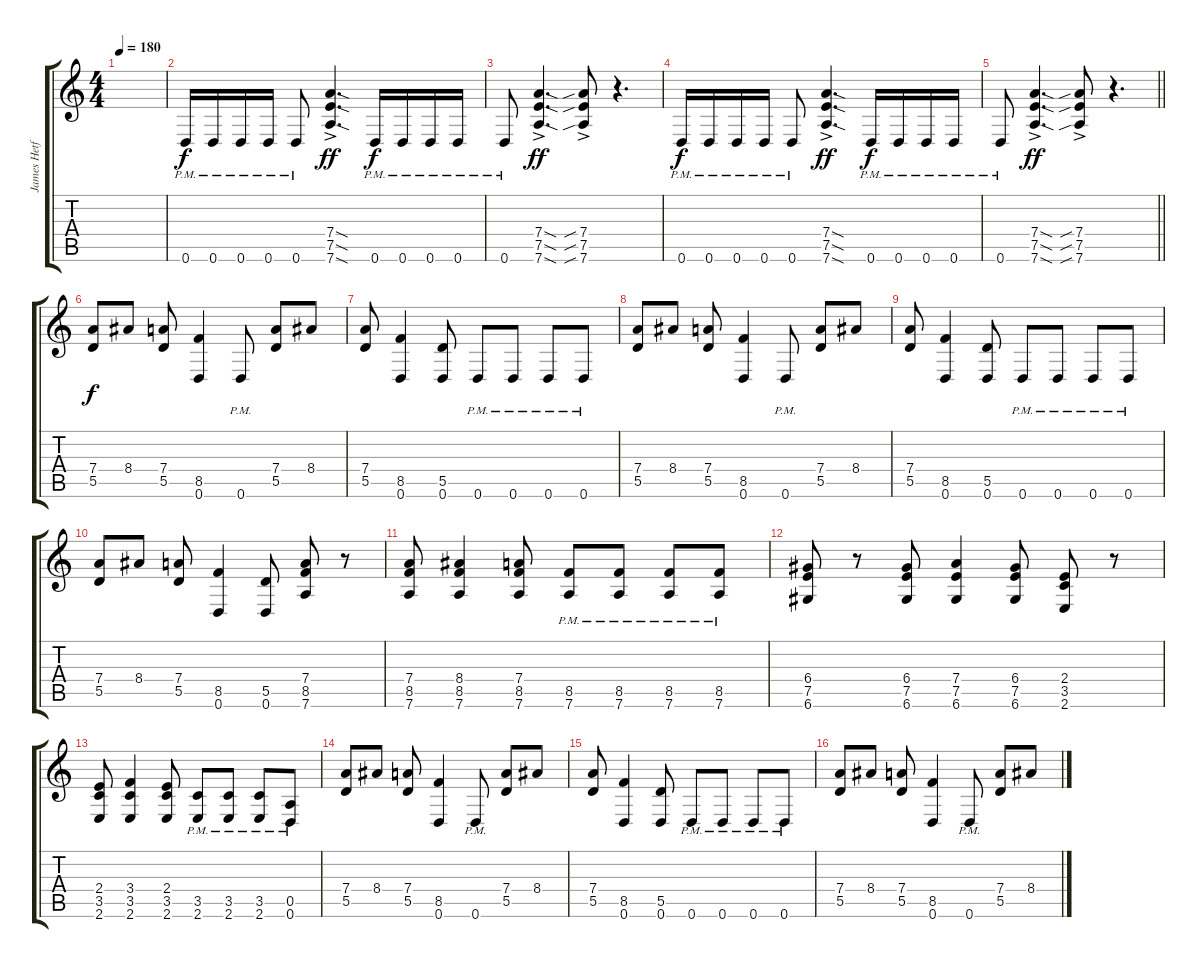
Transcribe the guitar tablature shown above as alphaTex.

\track ("James Hetfield Guitar" "James Hetf") {instrument distortionguitar}
\staff {score tabs}
\tuning (E4 B3 G3 D3 A2 D2) {hide}
\ts (4 4)
\tempo 180
\clef g2
\ks c
|
0.6{pm}.16 0.6{pm}.16 0.6{pm}.16 0.6{pm}.16 0.6{pm}.8 (7.4{sod ac} 7.5{sod ac} 7.6{sod ac}).4{d dy ff} 0.6{pm}.16{dy f} 0.6{pm}.16 0.6{pm}.16 0.6{pm}.16 |
0.6{pm}.8 (7.4{sod ac} 7.5{sod ac} 7.6{sod ac}).4{d dy ff} (7.4{sib ac} 7.5{sib ac} 7.6{sib ac}).8 r.4{d} |
0.6{pm}.16{dy f} 0.6{pm}.16 0.6{pm}.16 0.6{pm}.16 0.6{pm}.8 (7.4{sod ac} 7.5{sod ac} 7.6{sod ac}).4{d dy ff} 0.6{pm}.16{dy f} 0.6{pm}.16 0.6{pm}.16 0.6{pm}.16 |
\barLineRight lightlight
0.6{pm}.8 (7.4{sod ac} 7.5{sod ac} 7.6{sod ac}).4{d dy ff} (7.4{sib ac} 7.5{sib ac} 7.6{sib ac}).8 r.4{d} |
\section ("" "")
(7.4 5.5).8{dy f} 8.4.8 (7.4 5.5).8 (8.5 0.6).4 0.6{pm}.8 (7.4 5.5).8 8.4.8 |
(7.4 5.5).8 (8.5 0.6).4 (5.5 0.6).8 0.6{pm}.8 0.6{pm}.8 0.6{pm}.8 0.6{pm}.8 |
(7.4 5.5).8 8.4.8 (7.4 5.5).8 (8.5 0.6).4 0.6{pm}.8 (7.4 5.5).8 8.4.8 |
(7.4 5.5).8 (8.5 0.6).4 (5.5 0.6).8 0.6{pm}.8 0.6{pm}.8 0.6{pm}.8 0.6{pm}.8 |
(7.4 5.5).8 8.4.8 (7.4 5.5).8 (8.5 0.6).4 (5.5 0.6).8 (7.4 8.5 7.6).8 r.8 |
(7.4 8.5 7.6).8 (8.4 8.5 7.6).4 (7.4 8.5 7.6).8 (8.5{pm} 7.6{pm}).8 (8.5{pm} 7.6{pm}).8 (8.5{pm} 7.6{pm}).8 (8.5{pm} 7.6{pm}).8 |
(6.4 7.5 6.6).8 r.8 (6.4 7.5 6.6).8 (7.4 7.5 6.6).4 (6.4 7.5 6.6).8 (2.4 3.5 2.6).8 r.8 |
(2.4 3.5 2.6).8 (3.4 3.5 2.6).4 (2.4 3.5 2.6).8 (3.5{pm} 2.6{pm}).8 (3.5{pm} 2.6{pm}).8 (3.5{pm} 2.6{pm}).8 (0.5{pm} 0.6{pm}).8 |
(7.4 5.5).8 8.4.8 (7.4 5.5).8 (8.5 0.6).4 0.6{pm}.8 (7.4 5.5).8 8.4.8 |
(7.4 5.5).8 (8.5 0.6).4 (5.5 0.6).8 0.6{pm}.8 0.6{pm}.8 0.6{pm}.8 0.6{pm}.8 |
(7.4 5.5).8 8.4.8 (7.4 5.5).8 (8.5 0.6).4 0.6{pm}.8 (7.4 5.5).8 8.4.8
